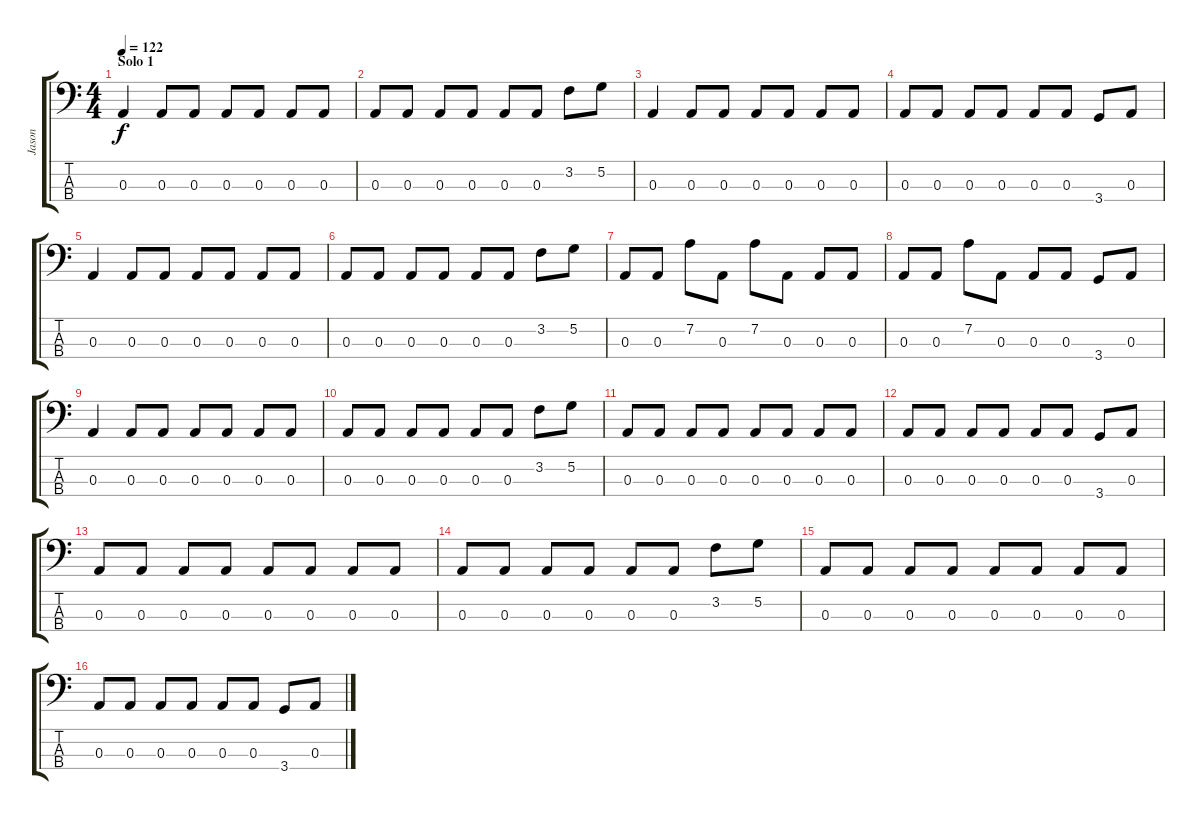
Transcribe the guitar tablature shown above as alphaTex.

\track ("Jason" "Jason") {instrument electricbasspick}
\staff {score tabs}
\tuning (G2 D2 A1 E1) {hide}
\ts (4 4)
\section ("" "Solo 1")
\tempo 122
\clef f4
\ks c
0.3.4{dy f} 0.3.8 0.3.8 0.3.8 0.3.8 0.3.8 0.3.8 |
0.3.8 0.3.8 0.3.8 0.3.8 0.3.8 0.3.8 3.2.8 5.2.8 |
0.3.4 0.3.8 0.3.8 0.3.8 0.3.8 0.3.8 0.3.8 |
0.3.8 0.3.8 0.3.8 0.3.8 0.3.8 0.3.8 3.4.8 0.3.8 |
0.3.4 0.3.8 0.3.8 0.3.8 0.3.8 0.3.8 0.3.8 |
0.3.8 0.3.8 0.3.8 0.3.8 0.3.8 0.3.8 3.2.8 5.2.8 |
0.3.8 0.3.8 7.2.8 0.3.8 7.2.8 0.3.8 0.3.8 0.3.8 |
0.3.8 0.3.8 7.2.8 0.3.8 0.3.8 0.3.8 3.4.8 0.3.8 |
0.3.4 0.3.8 0.3.8 0.3.8 0.3.8 0.3.8 0.3.8 |
0.3.8 0.3.8 0.3.8 0.3.8 0.3.8 0.3.8 3.2.8 5.2.8 |
0.3.8 0.3.8 0.3.8 0.3.8 0.3.8 0.3.8 0.3.8 0.3.8 |
0.3.8 0.3.8 0.3.8 0.3.8 0.3.8 0.3.8 3.4.8 0.3.8 |
0.3.8 0.3.8 0.3.8 0.3.8 0.3.8 0.3.8 0.3.8 0.3.8 |
0.3.8 0.3.8 0.3.8 0.3.8 0.3.8 0.3.8 3.2.8 5.2.8 |
0.3.8 0.3.8 0.3.8 0.3.8 0.3.8 0.3.8 0.3.8 0.3.8 |
0.3.8 0.3.8 0.3.8 0.3.8 0.3.8 0.3.8 3.4.8 0.3.8
